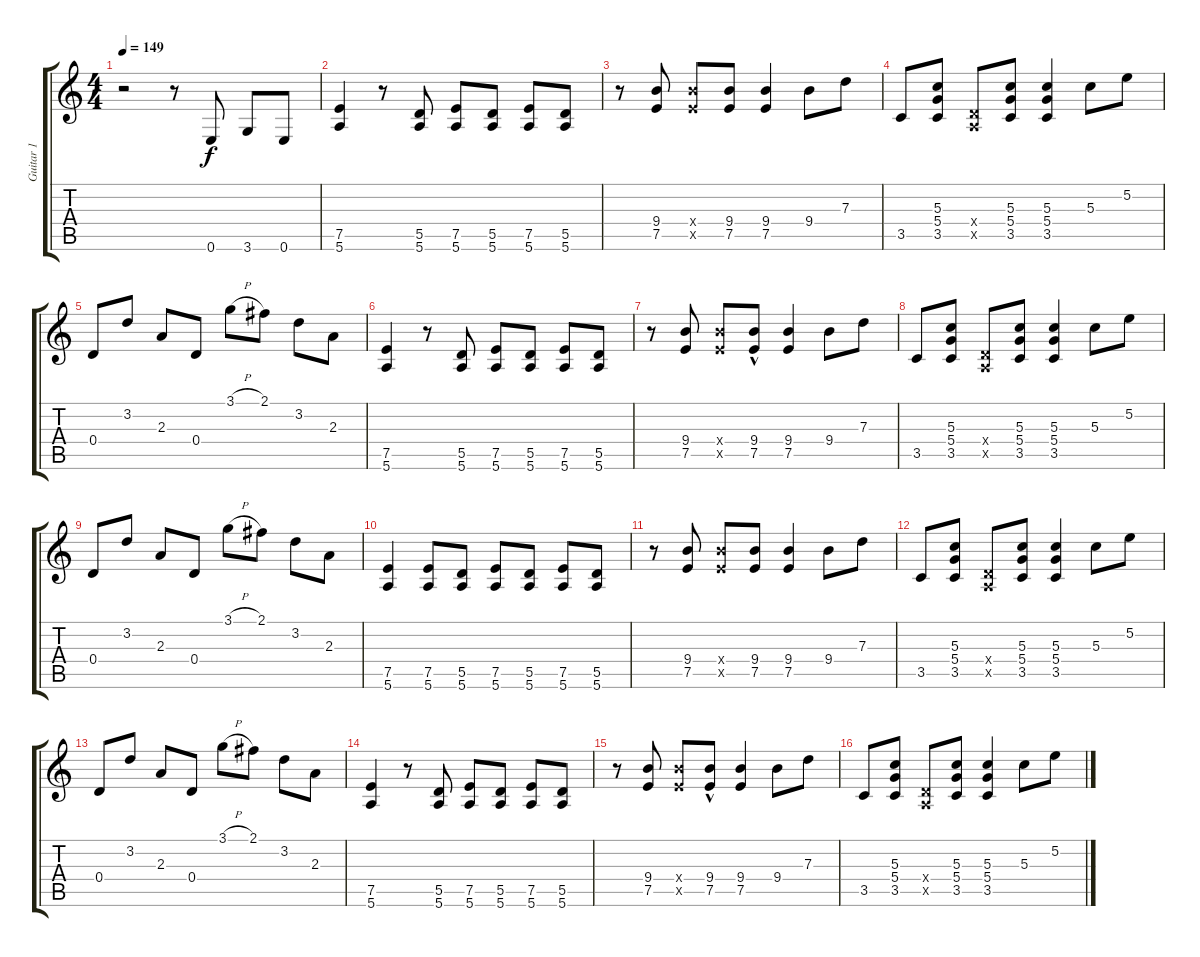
\track ("Guitar 1" "Guitar 1") {instrument overdrivenguitar}
\staff {score tabs}
\tuning (E4 B3 G3 D3 A2 E2) {hide}
\ts (4 4)
\tempo 149
\clef g2
\ks c
r.2{dy f instrument overdrivenguitar} r.8 0.6.8 3.6.8 0.6.8 |
(7.5 5.6).4 r.8 (5.5 5.6).8 (7.5 5.6).8 (5.5 5.6).8 (7.5 5.6).8 (5.5 5.6).8 |
r.8 (9.4 7.5).8 (9.4{x} 7.5{x}).8 (9.4 7.5).8 (9.4 7.5).4 9.4.8 7.3.8 |
3.5.8 (5.3 5.4 3.5).8 (0.4{x} 0.5{x}).8 (5.3 5.4 3.5).8 (5.3 5.4 3.5).4 5.3.8 5.2.8 |
0.4.8 3.2.8 2.3.8 0.4.8 3.1{h}.8 2.1.8 3.2.8 2.3.8 |
(7.5 5.6).4 r.8 (5.5 5.6).8 (7.5 5.6).8 (5.5 5.6).8 (7.5 5.6).8 (5.5 5.6).8 |
r.8 (9.4 7.5).8 (9.4{x} 7.5{x}).8 (9.4{hac} 7.5).8 (9.4 7.5).4 9.4.8 7.3.8 |
3.5.8 (5.3 5.4 3.5).8 (0.4{x} 0.5{x}).8 (5.3 5.4 3.5).8 (5.3 5.4 3.5).4 5.3.8 5.2.8 |
0.4.8 3.2.8 2.3.8 0.4.8 3.1{h}.8 2.1.8 3.2.8 2.3.8 |
(7.5 5.6).4 (7.5 5.6).8 (5.5 5.6).8 (7.5 5.6).8 (5.5 5.6).8 (7.5 5.6).8 (5.5 5.6).8 |
r.8 (9.4 7.5).8 (9.4{x} 7.5{x}).8 (9.4 7.5).8 (9.4 7.5).4 9.4.8 7.3.8 |
3.5.8 (5.3 5.4 3.5).8 (0.4{x} 0.5{x}).8 (5.3 5.4 3.5).8 (5.3 5.4 3.5).4 5.3.8 5.2.8 |
0.4.8 3.2.8 2.3.8 0.4.8 3.1{h}.8 2.1.8 3.2.8 2.3.8 |
(7.5 5.6).4 r.8 (5.5 5.6).8 (7.5 5.6).8 (5.5 5.6).8 (7.5 5.6).8 (5.5 5.6).8 |
r.8 (9.4 7.5).8 (9.4{x} 7.5{x}).8 (9.4{hac} 7.5).8 (9.4 7.5).4 9.4.8 7.3.8 |
3.5.8 (5.3 5.4 3.5).8 (0.4{x} 0.5{x}).8 (5.3 5.4 3.5).8 (5.3 5.4 3.5).4 5.3.8 5.2.8
